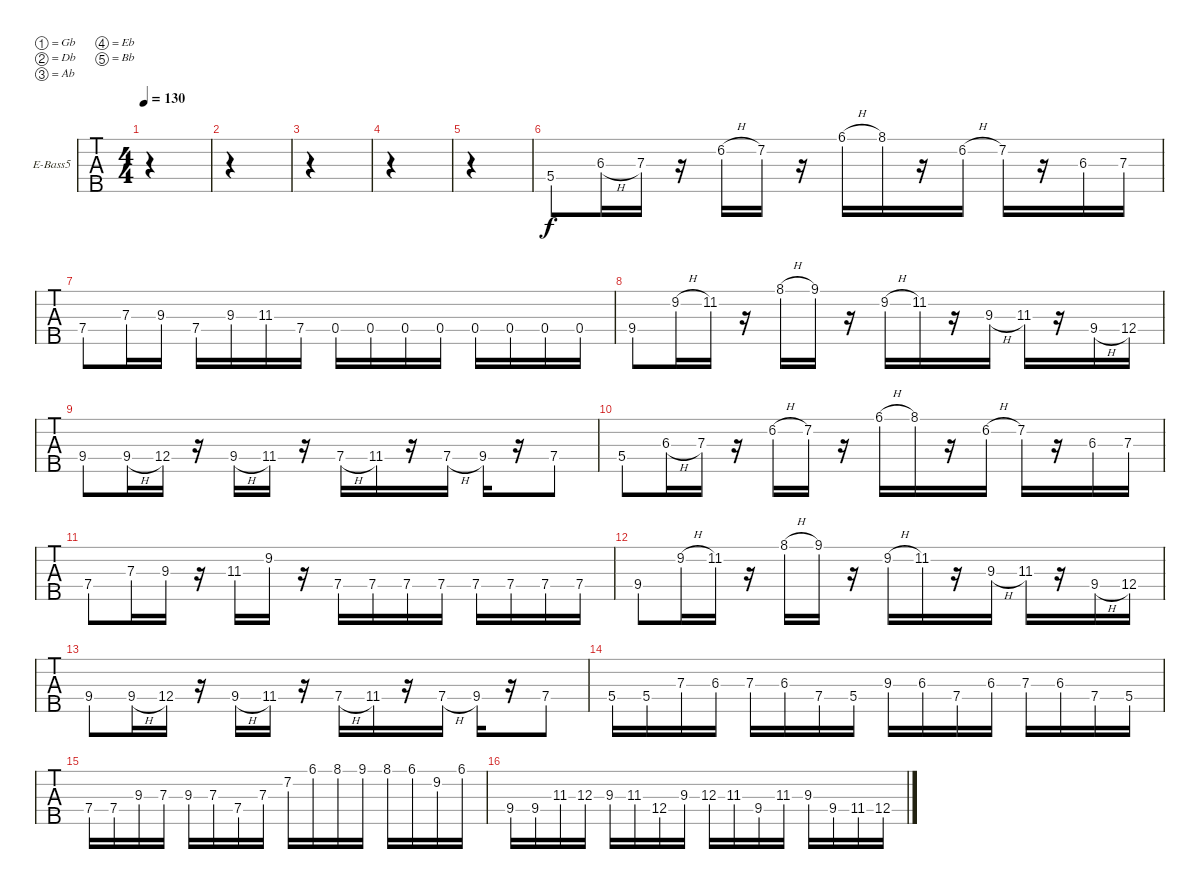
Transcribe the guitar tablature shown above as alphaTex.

\defaultSystemsLayout 4
\bracketExtendMode groupsimilarinstruments
\firstSystemTrackNameOrientation horizontal
\otherSystemsTrackNameOrientation horizontal
\track ("Electric Bass" "E-Bass5") {instrument electricbassfinger}
\staff {tabs}
\tuning (Gb2 Db2 Ab1 Eb1 Bb0)
\ts (4 4)
\tempo 130
\clef f4
\ks c
|
|
|
|
|
5.4.8 6.3{h}.16 7.3.16 r.16 6.2{h}.16 7.2.16 r.16 6.1{h}.16 8.1.16 r.16 6.2{h}.16 7.2.16 r.16 6.3.16 7.3.16 |
7.4.8 7.3.16 9.3.16 7.4.16 9.3.16 11.3.16 7.4.16 0.4.16 0.4.16 0.4.16 0.4.16 0.4.16 0.4.16 0.4.16 0.4.16 |
9.4.8 9.2{h}.16 11.2.16 r.16 8.1{h}.16 9.1.16 r.16 9.2{h}.16 11.2.16 r.16 9.3{h}.16 11.3.16 r.16 9.4{h}.16 12.4.16 |
9.4.8 9.4{h}.16 12.4.16 r.16 9.4{h}.16 11.4.16 r.16 7.4{h}.16 11.4.16 r.16 7.4{h}.16 9.4.16 r.16 7.4.8 |
5.4.8 6.3{h}.16 7.3.16 r.16 6.2{h}.16 7.2.16 r.16 6.1{h}.16 8.1.16 r.16 6.2{h}.16 7.2.16 r.16 6.3.16 7.3.16 |
7.4.8 7.3.16 9.3.16 r.16 11.3.16 9.2.16 r.16 7.4.16 7.4.16 7.4.16 7.4.16 7.4.16 7.4.16 7.4.16 7.4.16 |
9.4.8 9.2{h}.16 11.2.16 r.16 8.1{h}.16 9.1.16 r.16 9.2{h}.16 11.2.16 r.16 9.3{h}.16 11.3.16 r.16 9.4{h}.16 12.4.16 |
9.4.8 9.4{h}.16 12.4.16 r.16 9.4{h}.16 11.4.16 r.16 7.4{h}.16 11.4.16 r.16 7.4{h}.16 9.4.16 r.16 7.4.8 |
5.4.16 5.4.16 7.3.16 6.3.16 7.3.16 6.3.16 7.4.16 5.4.16 9.3.16 6.3.16 7.4.16 6.3.16 7.3.16 6.3.16 7.4.16 5.4.16 |
7.4.16 7.4.16 9.3.16 7.3.16 9.3.16 7.3.16 7.4.16 7.3.16 7.2.16 6.1.16 8.1.16 9.1.16 8.1.16 6.1.16 9.2.16 6.1.16 |
9.4.16 9.4.16 11.3.16 12.3.16 9.3.16 11.3.16 12.4.16 9.3.16 12.3.16 11.3.16 9.4.16 11.3.16 9.3.16 9.4.16 11.4.16 12.4.16
